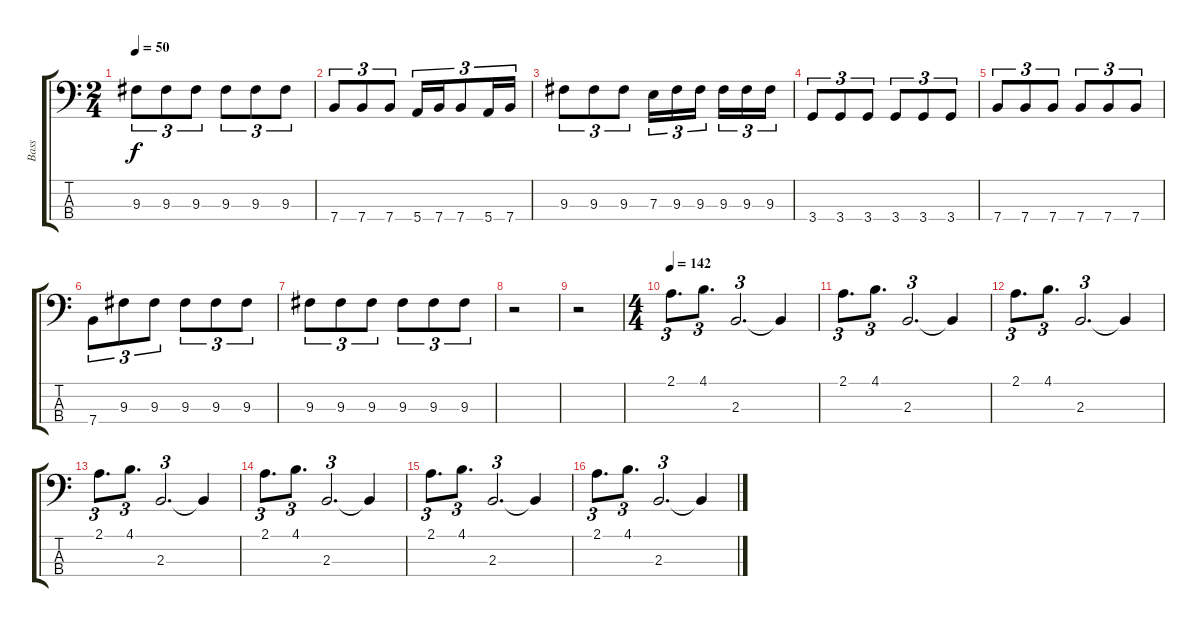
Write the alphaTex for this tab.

\track ("Bass" "Bass") {instrument electricbassfinger}
\staff {score tabs}
\tuning (G2 D2 A1 E1) {hide}
\ts (2 4)
\tempo 50
\clef f4
\ks c
9.3.8{tu (3 2) dy f} 9.3.8{tu (3 2)} 9.3.8{tu (3 2)} 9.3.8{tu (3 2)} 9.3.8{tu (3 2)} 9.3.8{tu (3 2)} |
7.4.8{tu (3 2)} 7.4.8{tu (3 2)} 7.4.8{tu (3 2)} 5.4.16{tu (3 2)} 7.4.16{tu (3 2)} 7.4.8{tu (3 2)} 5.4.16{tu (3 2)} 7.4.16{tu (3 2)} |
9.3.8{tu (3 2)} 9.3.8{tu (3 2)} 9.3.8{tu (3 2)} 7.3.16{tu (3 2)} 9.3.16{tu (3 2)} 9.3.16{tu (3 2)} 9.3.16{tu (3 2)} 9.3.16{tu (3 2)} 9.3.16{tu (3 2)} |
3.4.8{tu (3 2)} 3.4.8{tu (3 2)} 3.4.8{tu (3 2)} 3.4.8{tu (3 2)} 3.4.8{tu (3 2)} 3.4.8{tu (3 2)} |
7.4.8{tu (3 2)} 7.4.8{tu (3 2)} 7.4.8{tu (3 2)} 7.4.8{tu (3 2)} 7.4.8{tu (3 2)} 7.4.8{tu (3 2)} |
7.4.8{tu (3 2)} 9.3.8{tu (3 2)} 9.3.8{tu (3 2)} 9.3.8{tu (3 2)} 9.3.8{tu (3 2)} 9.3.8{tu (3 2)} |
9.3.8{tu (3 2)} 9.3.8{tu (3 2)} 9.3.8{tu (3 2)} 9.3.8{tu (3 2)} 9.3.8{tu (3 2)} 9.3.8{tu (3 2)} |
r.2 |
r.2 |
\ts (4 4)
\tempo 142
2.1.8{d tu (3 2)} 4.1.8{d tu (3 2)} 2.3.2{d tu (3 2)} 2.3{t}.4 |
2.1.8{d tu (3 2)} 4.1.8{d tu (3 2)} 2.3.2{d tu (3 2)} 2.3{t}.4 |
2.1.8{d tu (3 2)} 4.1.8{d tu (3 2)} 2.3.2{d tu (3 2)} 2.3{t}.4 |
2.1.8{d tu (3 2)} 4.1.8{d tu (3 2)} 2.3.2{d tu (3 2)} 2.3{t}.4 |
2.1.8{d tu (3 2)} 4.1.8{d tu (3 2)} 2.3.2{d tu (3 2)} 2.3{t}.4 |
2.1.8{d tu (3 2)} 4.1.8{d tu (3 2)} 2.3.2{d tu (3 2)} 2.3{t}.4 |
2.1.8{d tu (3 2)} 4.1.8{d tu (3 2)} 2.3.2{d tu (3 2)} 2.3{t}.4
